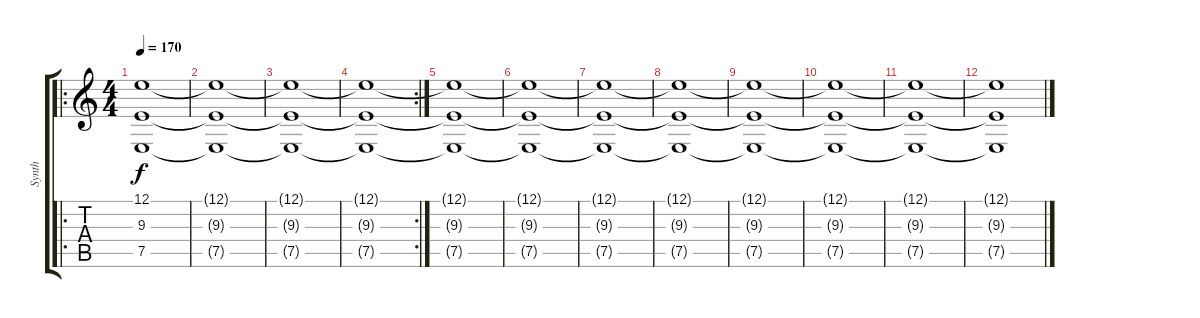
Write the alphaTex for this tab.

\track ("Synth" "Synth") {instrument synthstrings1}
\staff {score tabs}
\tuning (E4 B3 G3 D3 A2 E2) {hide}
\ro
\ts (4 4)
\tempo 170
\clef g2
\ks c
(12.1 9.3 7.5).1{dy f volume 8} |
(12.1{t} 9.3{t} 7.5{t}).1 |
(12.1{t} 9.3{t} 7.5{t}).1{volume 0} |
\rc 2
(12.1{t} 9.3{t} 7.5{t}).1 |
(12.1{t} 9.3{t} 7.5{t}).1{volume 0} |
(12.1{t} 9.3{t} 7.5{t}).1 |
(12.1{t} 9.3{t} 7.5{t}).1 |
(12.1{t} 9.3{t} 7.5{t}).1 |
(12.1{t} 9.3{t} 7.5{t}).1{volume 0} |
(12.1{t} 9.3{t} 7.5{t}).1 |
(12.1{t} 9.3{t} 7.5{t}).1 |
(12.1{t} 9.3{t} 7.5{t}).1
